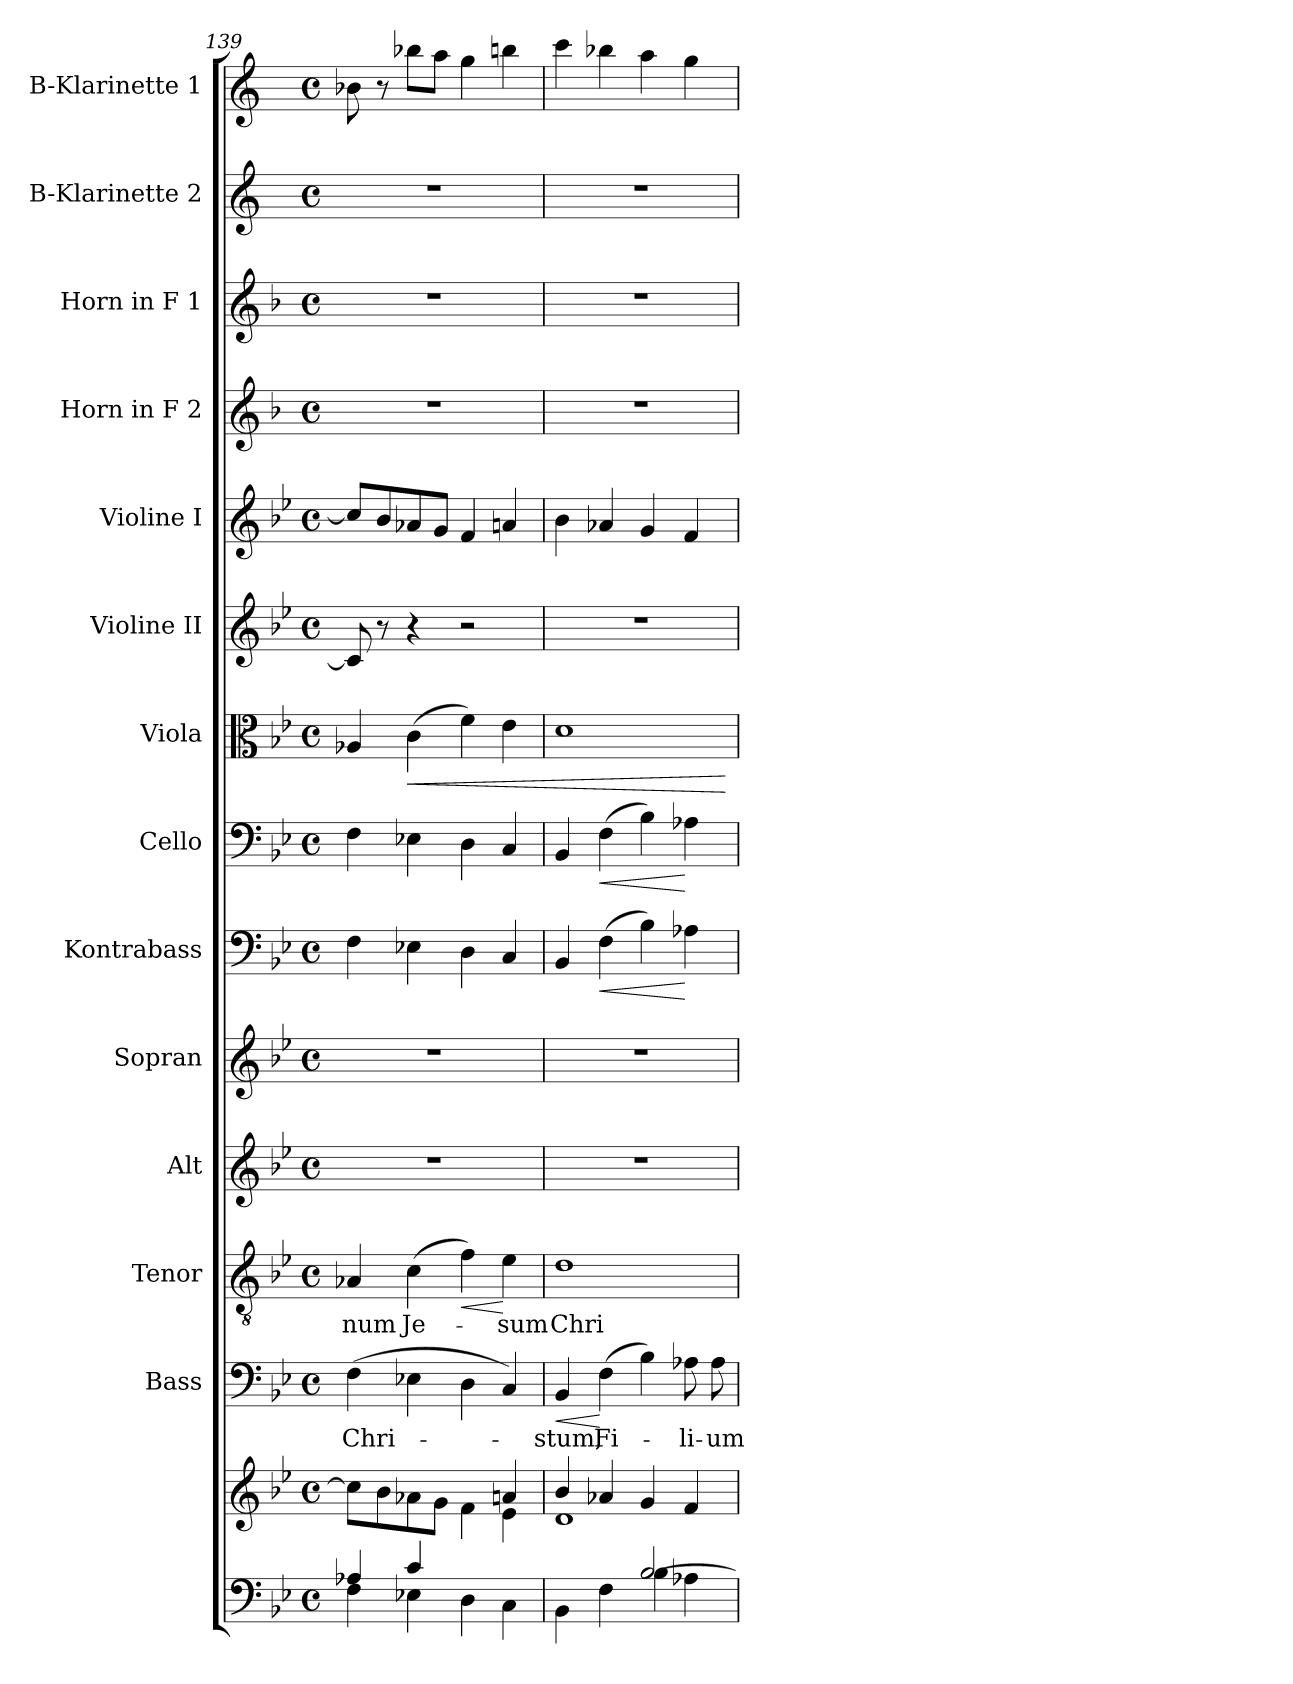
**kern	**kern	**kern	**text	**dynam	**kern	**text	**dynam	**kern	**kern	**kern	**dynam	**kern	**dynam	**kern	**dynam	**kern	**kern	**kern	**kern	**kern	**kern
*part14	*part14	*part13	*part13	*part13	*part12	*part12	*part12	*part11	*part10	*part9	*part9	*part8	*part8	*part7	*part7	*part6	*part5	*part4	*part3	*part2	*part1
*staff15	*staff14	*staff13	*staff13	*staff13	*staff12	*staff12	*staff12	*staff11	*staff10	*staff9	*staff9	*staff8	*staff8	*staff7	*staff7	*staff6	*staff5	*staff4	*staff3	*staff2	*staff1
*	*	*I"Bass	*	*	*I"Tenor	*	*	*I"Alt	*I"Sopran	*I"Kontrabass	*	*I"Cello	*	*I"Viola	*	*I"Violine II	*I"Violine I	*I"Horn in F 2	*I"Horn in F 1	*I"B-Klarinette 2	*I"B-Klarinette 1
*	*	*I'B.	*	*	*I'T.	*	*	*I'A.	*I'S.	*I'Kb.	*	*	*	*I'Vla.	*	*I'Vl. II	*I'Vl. I	*	*	*I'B Kl. 2	*I'B Kl. 1
*clefF4	*clefG2	*clefF4	*	*	*clefGv2	*	*	*clefG2	*clefG2	*clefF4	*	*clefF4	*	*clefC3	*	*clefG2	*clefG2	*clefG2	*clefG2	*clefG2	*clefG2
*	*	*	*	*	*	*	*	*	*	*ITrd7c12	*	*	*	*	*	*	*	*ITrd4c7	*ITrd4c7	*ITrd1c2	*ITrd1c2
*k[b-e-]	*k[b-e-]	*k[b-e-]	*	*	*k[b-e-]	*	*	*k[b-e-]	*k[b-e-]	*k[b-e-]	*	*k[b-e-]	*	*k[b-e-]	*	*k[b-e-]	*k[b-e-]	*k[b-e-]	*k[b-e-]	*k[b-e-]	*k[b-e-]
*B-:	*B-:	*B-:	*	*	*B-:	*	*	*B-:	*B-:	*B-:	*	*B-:	*	*B-:	*	*B-:	*B-:	*B-:	*B-:	*B-:	*B-:
*M4/4	*M4/4	*M4/4	*	*	*M4/4	*	*	*M4/4	*M4/4	*M4/4	*	*M4/4	*	*M4/4	*	*M4/4	*M4/4	*M4/4	*M4/4	*M4/4	*M4/4
*met(c)	*met(c)	*met(c)	*	*	*met(c)	*	*	*met(c)	*met(c)	*met(c)	*	*met(c)	*	*met(c)	*	*met(c)	*met(c)	*met(c)	*met(c)	*met(c)	*met(c)
=139	=139	=139	=139	=139	=139	=139	=139	=139	=139	=139	=139	=139	=139	=139	=139	=139	=139	=139	=139	=139	=139
*^	*^	*	*	*	*	*	*	*	*	*	*	*	*	*	*	*	*	*	*	*	*
!	!	!	!	!	!LO:LY:b	!	!	!LO:LY:b	!	!	!	!	!	!	!	!	!	!	!	!	!	!	!
4A-X/	4F\	2.ryy	8cc\L]	(>4F\	Chri-	.	4A-X/	-num	.	1r	1r	4FF\	.	4F\	.	4A-X/	.	8c/]	8cc/L]	1r	1r	1r	8a-X\
.	.	.	8b-\	.	.	.	.	.	.	.	.	.	.	.	.	.	.	8r	8b-/	.	.	.	8r
!	!	!	!	!	!	!	!	!LO:LY:b	!	!	!	!	!	!	!	!	!LO:HP:b	!	!	!	!	!	!
4c/	4E-X\	.	8a-X\	4E-X\	.	.	(>4c\	Je-	.	.	.	4EE-X\	.	4E-X\	.	(>4c\	<	4r	8a-X/	.	.	.	8aa-X\L
.	.	.	8g\J	.	.	.	.	.	.	.	.	.	.	.	.	.	.	.	8g/J	.	.	.	8gg\J
!	!	!	!	!	!	!	!	!	!LO:HP:b	!	!	!	!	!	!	!	!	!	!	!	!	!	!
2ryy	4D\	.	4f\	4D\	.	.	4f\)	.	<	.	.	4DD\	.	4D\	.	4f\)	.	2r	4f/	.	.	.	4ff\
!	!	!	!	!	!	!	!	!LO:LY:b	!	!	!	!	!	!	!	!	!	!	!	!	!	!	!
.	4C\	4an/	4e-\	4C/)	.	.	4e-\	-sum	[	.	.	4CC/	.	4C/	.	4e-\	.	.	4an/	.	.	.	4aan\
!!LO:PB:g=z
=140	=140	=140	=140	=140	=140	=140	=140	=140	=140	=140	=140	=140	=140	=140	=140	=140	=140	=140	=140	=140	=140	=140	=140
!	!	!	!	!	!LO:LY:b	!LO:HP:b	!	!LO:LY:b	!	!	!	!	!	!	!	!	!	!	!	!	!	!	!
2ryy	4BB-\	4b-/	1d	4BB-/	-stum,	<	1d	Chri-	.	1r	1r	4BBB-/	.	4BB-/	.	1d	.	1r	4b-\	1r	1r	1r	4bb-\
!	!	!	!	!	!LO:LY:b	!	!	!	!	!	!	!	!LO:HP:b	!	!LO:HP:b	!	!	!	!	!	!	!	!
.	4F\	4a-X/	.	(>4F\	Fi-	[	.	.	.	.	.	(>4FF\	<	(>4F\	<	.	.	.	4a-X/	.	.	.	4aa-X\
[>2B-/	4B-\	4g/	.	4B-\)	.	.	.	.	.	.	.	4BB-\)	.	4B-\)	.	.	.	.	4g/	.	.	.	4gg\
!	!	!	!	!	!LO:LY:b	!	!	!	!	!	!	!	!	!	!	!	!	!	!	!	!	!	!
.	4A-X\	4f/	.	8A-X\	-li-	.	.	.	.	.	.	4AA-X\	[	4A-X\	[	.	.	.	4f/	.	.	.	4ff\
!	!	!	!	!	!LO:LY:b	!	!	!	!	!	!	!	!	!	!	!	!	!	!	!	!	!	!
.	.	.	.	8A-\	-um	.	.	.	.	.	.	.	.	.	.	.	.	.	.	.	.	.	.
*v	*v	*	*	*	*	*	*	*	*	*	*	*	*	*	*	*	*	*	*	*	*	*	*
*	*v	*v	*	*	*	*	*	*	*	*	*	*	*	*	*	*	*	*	*	*	*	*
.	.	.	.	.	.	.	.	.	.	.	.	.	.	.	[	.	.	.	.	.	.
=	=	=	=	=	=	=	=	=	=	=	=	=	=	=	=	=	=	=	=	=	=
*-	*-	*-	*-	*-	*-	*-	*-	*-	*-	*-	*-	*-	*-	*-	*-	*-	*-	*-	*-	*-	*-
